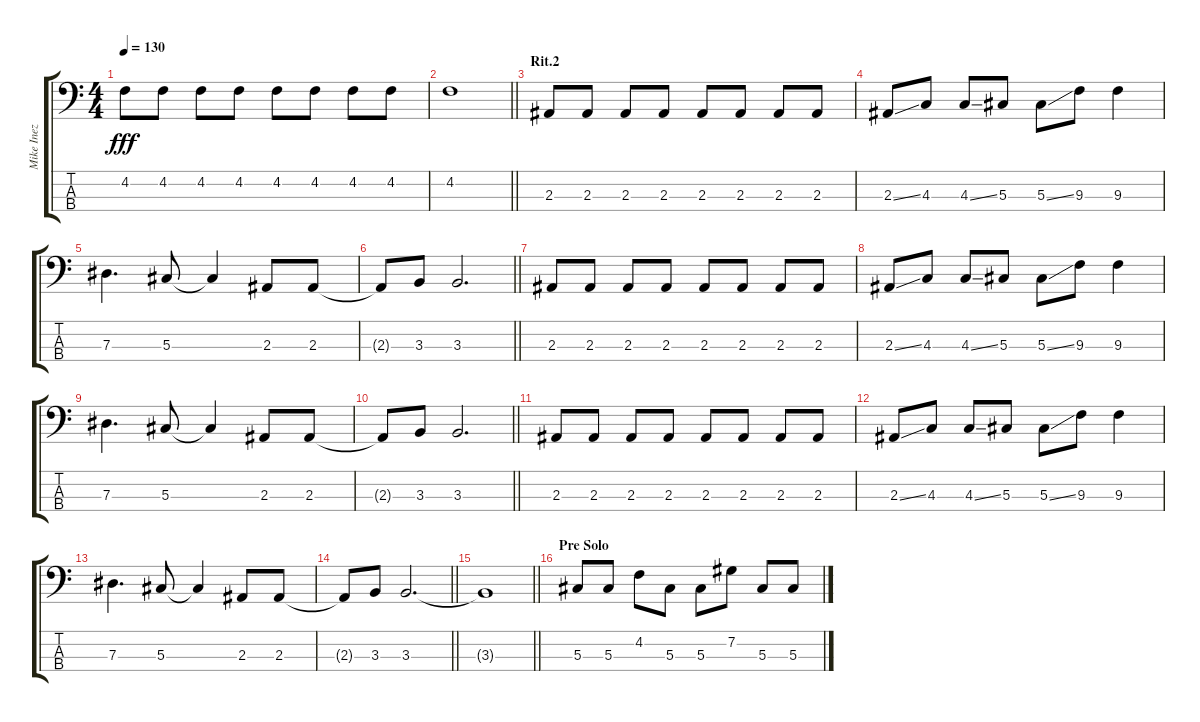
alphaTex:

\track ("Mike Inez" "Mike Inez") {instrument electricbassfinger}
\staff {score tabs}
\tuning (Gb2 Db2 Ab1 Eb1) {hide}
\ts (4 4)
\tempo 130
\clef f4
\ks c
4.2.8{dy fff} 4.2.8 4.2.8 4.2.8 4.2.8 4.2.8 4.2.8 4.2.8 |
\barLineRight lightlight
4.2.1 |
\section ("" "Rit.2")
2.3.8 2.3.8 2.3.8 2.3.8 2.3.8 2.3.8 2.3.8 2.3.8 |
2.3{ss}.8 4.3.8 4.3{ss}.8 5.3.8 5.3{ss}.8 9.3.8 9.3.4 |
7.3.4{d} 5.3.8 5.3{t}.4 2.3.8 2.3.8 |
\barLineRight lightlight
2.3{t}.8 3.3.8 3.3.2{d} |
\section ("" "")
2.3.8 2.3.8 2.3.8 2.3.8 2.3.8 2.3.8 2.3.8 2.3.8 |
2.3{ss}.8 4.3.8 4.3{ss}.8 5.3.8 5.3{ss}.8 9.3.8 9.3.4 |
7.3.4{d} 5.3.8 5.3{t}.4 2.3.8 2.3.8 |
\barLineRight lightlight
2.3{t}.8 3.3.8 3.3.2{d} |
\section ("" "")
2.3.8 2.3.8 2.3.8 2.3.8 2.3.8 2.3.8 2.3.8 2.3.8 |
2.3{ss}.8 4.3.8 4.3{ss}.8 5.3.8 5.3{ss}.8 9.3.8 9.3.4 |
7.3.4{d} 5.3.8 5.3{t}.4 2.3.8 2.3.8 |
\barLineRight lightlight
2.3{t}.8 3.3.8 3.3.2{d} |
\barLineRight lightlight
3.3{t}.1 |
\section ("" "Pre Solo")
5.3.8 5.3.8 4.2.8 5.3.8 5.3.8 7.2.8 5.3.8 5.3.8
